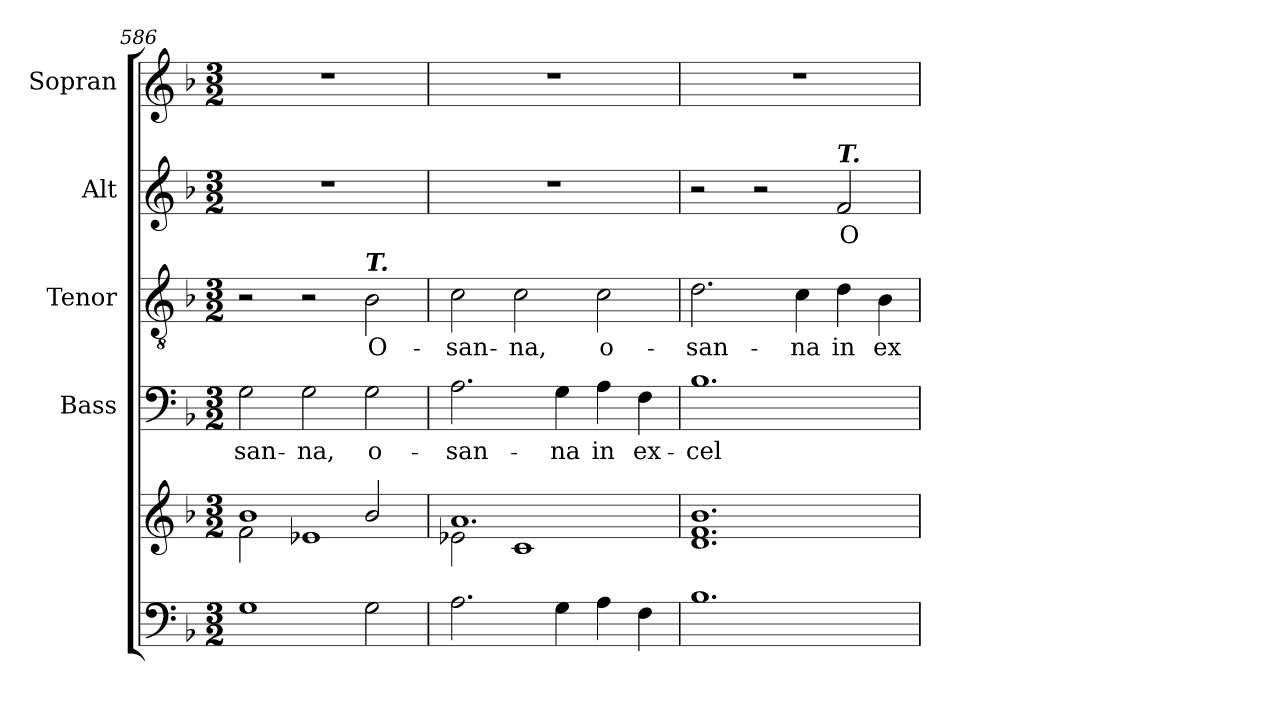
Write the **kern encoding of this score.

**kern	**kern	**kern	**text	**kern	**text	**kern	**text	**kern
*part5	*part5	*part4	*part4	*part3	*part3	*part2	*part2	*part1
*staff6	*staff5	*staff4	*staff4	*staff3	*staff3	*staff2	*staff2	*staff1
*	*	*I"Bass	*	*I"Tenor	*	*I"Alt	*	*I"Sopran
*	*	*I'B.	*	*I'T.	*	*I'A.	*	*I'S.
*clefF4	*clefG2	*clefF4	*	*clefGv2	*	*clefG2	*	*clefG2
*k[b-]	*k[b-]	*k[b-]	*	*k[b-]	*	*k[b-]	*	*k[b-]
*F:	*F:	*F:	*	*F:	*	*F:	*	*F:
*M3/2	*M3/2	*M3/2	*	*M3/2	*	*M3/2	*	*M3/2
=586	=586	=586	=586	=586	=586	=586	=586	=586
*	*^	*	*	*	*	*	*	*
!	!	!	!	!LO:LY:b	!	!	!	!	!
1G	1b-	2f\	2G\	-san-	2r	.	1.r	.	1.r
!	!	!	!	!LO:LY:b	!	!	!	!	!
.	.	1e-X	2G\	-na,	2r	.	.	.	.
!	!	!	!	!	!LO:TX:a:Bi:t=T.	!	!	!	!
!	!	!	!	!LO:LY:b	!	!LO:LY:b	!	!	!
2G\	2b-/	.	2G\	o-	2B-\	O-	.	.	.
=587	=587	=587	=587	=587	=587	=587	=587	=587	=587
!	!	!	!	!LO:LY:b	!	!LO:LY:b	!	!	!
2.A\	1.a	2e-X\	2.A\	-san-	2c\	-san-	1.r	.	1.r
!	!	!	!	!	!	!LO:LY:b	!	!	!
.	.	1c	.	.	2c\	-na,	.	.	.
!	!	!	!	!LO:LY:b	!	!	!	!	!
4G\	.	.	4G\	-na	.	.	.	.	.
!	!	!	!	!LO:LY:b	!	!LO:LY:b	!	!	!
4A\	.	.	4A\	in	2c\	o-	.	.	.
!	!	!	!	!LO:LY:b	!	!	!	!	!
4F\	.	.	4F\	ex-	.	.	.	.	.
*	*v	*v	*	*	*	*	*	*	*
=588	=588	=588	=588	=588	=588	=588	=588	=588
!	!	!	!LO:LY:b	!	!LO:LY:b	!	!	!
1.B-	1.d 1.f 1.b-	1.B-	-cel-	2.d\	-san-	2r	.	1.r
.	.	.	.	.	.	2r	.	.
!	!	!	!	!	!LO:LY:b	!	!	!
.	.	.	.	4c\	-na	.	.	.
!	!	!	!	!	!	!LO:TX:a:Bi:t=T.	!	!
!	!	!	!	!	!LO:LY:b	!	!LO:LY:b	!
.	.	.	.	4d\	in	2f/	O-	.
!	!	!	!	!	!LO:LY:b	!	!	!
.	.	.	.	4B-\	ex-	.	.	.
=	=	=	=	=	=	=	=	=
*-	*-	*-	*-	*-	*-	*-	*-	*-
